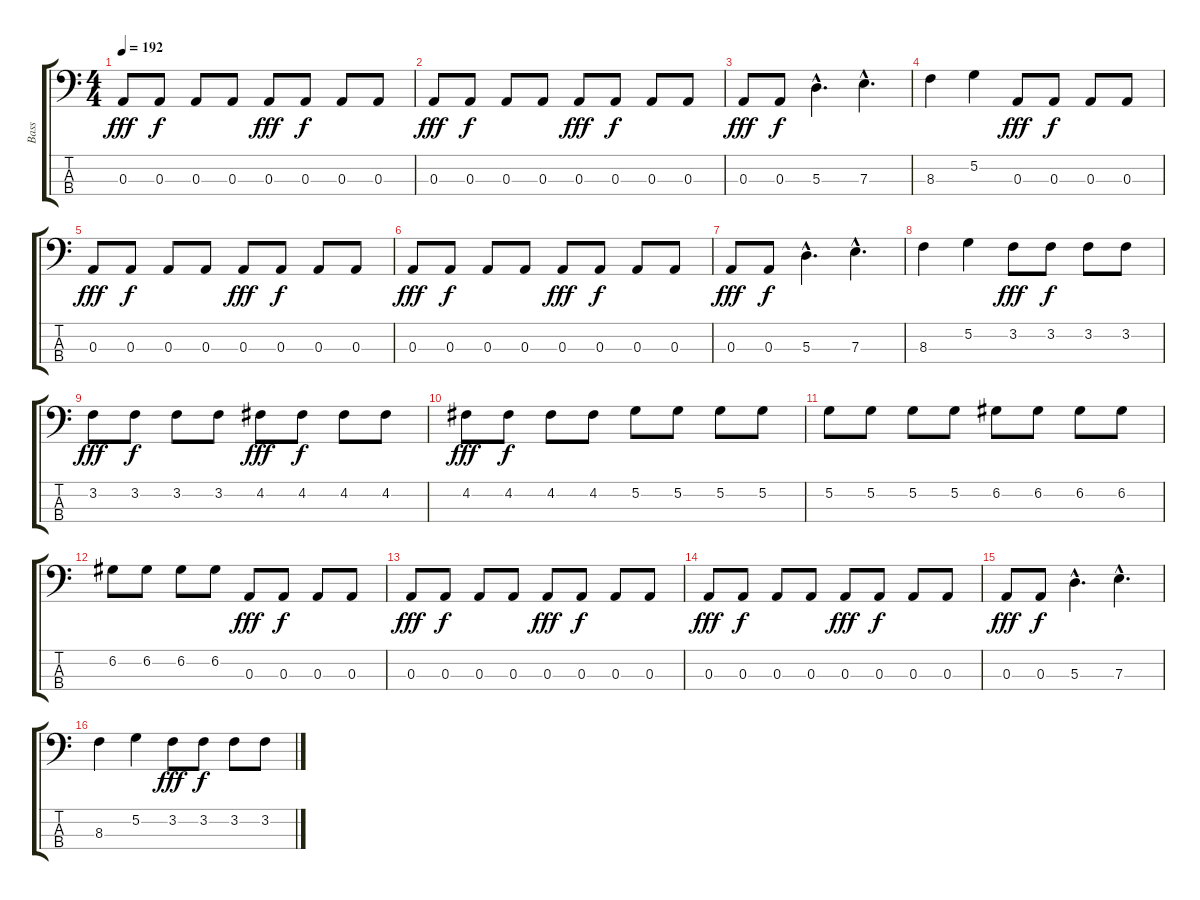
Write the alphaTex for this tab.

\track ("Bass" "Bass") {instrument electricbasspick}
\staff {score tabs}
\tuning (G2 D2 A1 E1) {hide}
\ts (4 4)
\tempo 192
\clef f4
\ks c
0.3.8{dy fff} 0.3.8{dy f} 0.3.8 0.3.8 0.3.8{dy fff} 0.3.8{dy f} 0.3.8 0.3.8 |
0.3.8{dy fff} 0.3.8{dy f} 0.3.8 0.3.8 0.3.8{dy fff} 0.3.8{dy f} 0.3.8 0.3.8 |
0.3.8{dy fff} 0.3.8{dy f} 5.3{hac}.4{d} 7.3{hac}.4{d} |
8.3.4 5.2.4 0.3.8{dy fff} 0.3.8{dy f} 0.3.8 0.3.8 |
0.3.8{dy fff} 0.3.8{dy f} 0.3.8 0.3.8 0.3.8{dy fff} 0.3.8{dy f} 0.3.8 0.3.8 |
0.3.8{dy fff} 0.3.8{dy f} 0.3.8 0.3.8 0.3.8{dy fff} 0.3.8{dy f} 0.3.8 0.3.8 |
0.3.8{dy fff} 0.3.8{dy f} 5.3{hac}.4{d} 7.3{hac}.4{d} |
8.3.4 5.2.4 3.2.8{dy fff} 3.2.8{dy f} 3.2.8 3.2.8 |
3.2.8{dy fff} 3.2.8{dy f} 3.2.8 3.2.8 4.2.8{dy fff} 4.2.8{dy f} 4.2.8 4.2.8 |
4.2.8{dy fff} 4.2.8{dy f} 4.2.8 4.2.8 5.2.8 5.2.8 5.2.8 5.2.8 |
5.2.8 5.2.8 5.2.8 5.2.8 6.2.8 6.2.8 6.2.8 6.2.8 |
6.2.8 6.2.8 6.2.8 6.2.8 0.3.8{dy fff} 0.3.8{dy f} 0.3.8 0.3.8 |
0.3.8{dy fff} 0.3.8{dy f} 0.3.8 0.3.8 0.3.8{dy fff} 0.3.8{dy f} 0.3.8 0.3.8 |
0.3.8{dy fff} 0.3.8{dy f} 0.3.8 0.3.8 0.3.8{dy fff} 0.3.8{dy f} 0.3.8 0.3.8 |
0.3.8{dy fff} 0.3.8{dy f} 5.3{hac}.4{d} 7.3{hac}.4{d} |
8.3.4 5.2.4 3.2.8{dy fff} 3.2.8{dy f} 3.2.8 3.2.8
